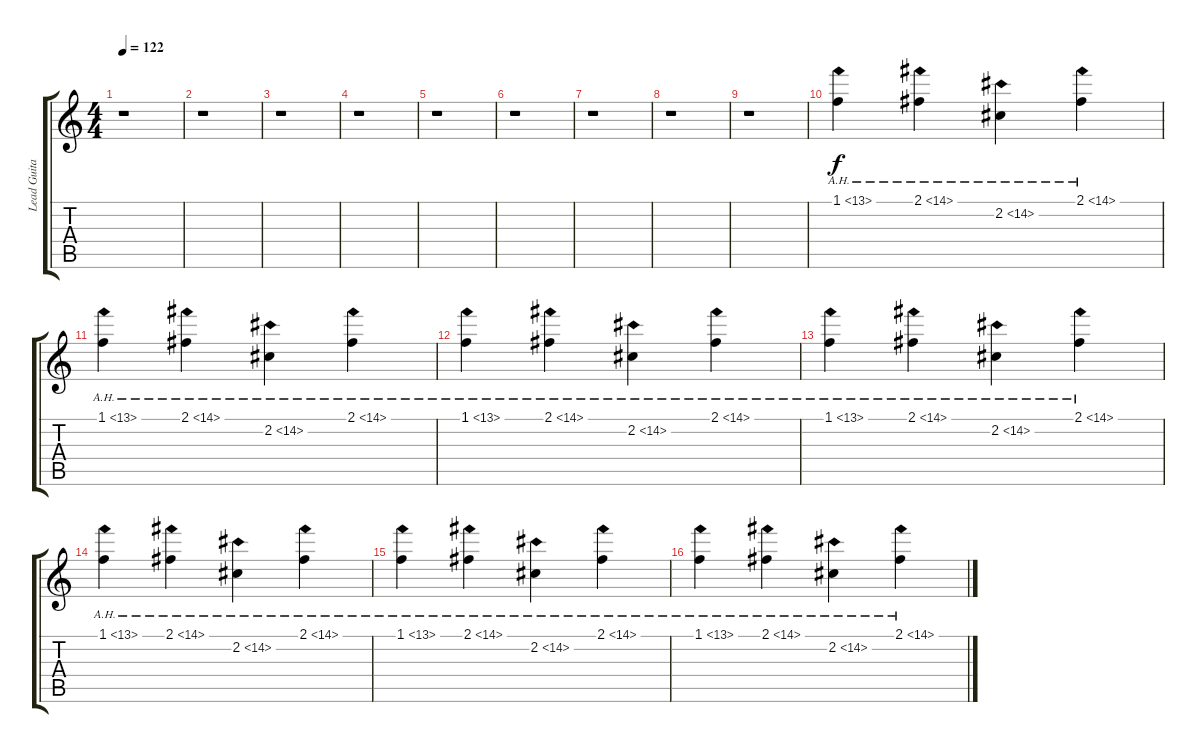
\track ("Lead Guitar" "Lead Guita") {instrument electricguitarclean}
\staff {score tabs}
\tuning (E4 B3 G3 D3 A2 E2) {hide}
\ts (4 4)
\tempo 122
\clef g2
\ks c
r.1{dy f instrument electricguitarclean} |
r.1 |
r.1 |
r.1 |
r.1 |
r.1 |
r.1 |
r.1 |
r.1 |
1.1{ah 12}.4{volume 8 balance 16 instrument acousticguitarnylon} 2.1{ah 12}.4 2.2{ah 12}.4 2.1{ah 12}.4 |
1.1{ah 12}.4 2.1{ah 12}.4 2.2{ah 12}.4 2.1{ah 12}.4 |
1.1{ah 12}.4 2.1{ah 12}.4 2.2{ah 12}.4 2.1{ah 12}.4 |
1.1{ah 12}.4 2.1{ah 12}.4 2.2{ah 12}.4 2.1{ah 12}.4 |
1.1{ah 12}.4 2.1{ah 12}.4 2.2{ah 12}.4 2.1{ah 12}.4 |
1.1{ah 12}.4 2.1{ah 12}.4 2.2{ah 12}.4 2.1{ah 12}.4 |
1.1{ah 12}.4 2.1{ah 12}.4 2.2{ah 12}.4 2.1{ah 12}.4
